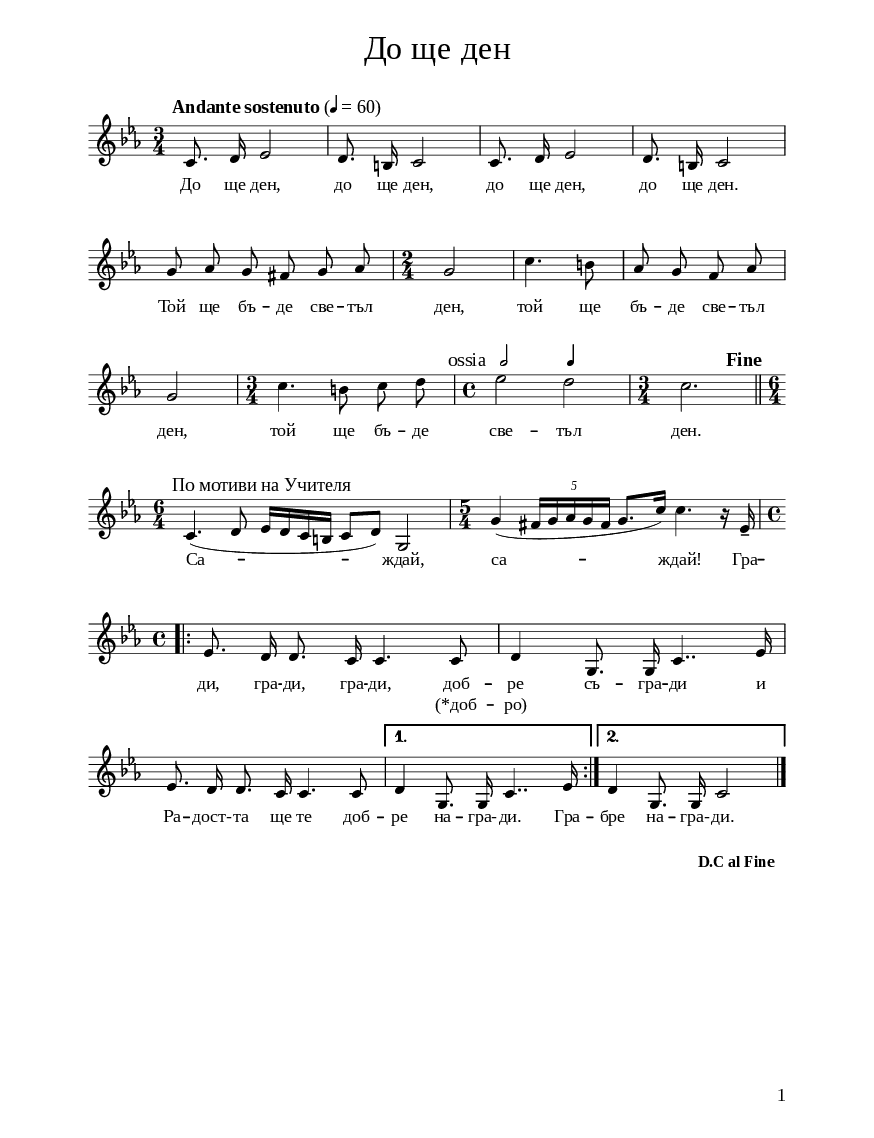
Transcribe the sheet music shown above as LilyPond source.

\version "2.24.2"

% include paper part and global functions
\include "include/globals.ily"

\bookpart {
  \label #'ref116
  \tocItem \markup "До ще ден"
  \include "include/bookpart-paper.ily"
  \score {
    \include "include/score-layout.ily"

    \new Voice \absolute {
      \clef treble
      \key c \minor
      \time 3/4
      \tempoFunc "Andante sostenuto" 4 "60"

      \autoBeamOff

      c'8. d'16 es'2 | d'8. b16 c'2 | c'8. d'16 es'2 |  d'8. b16 c'2 \break |

      g'8 as'8 g'8 fis'8 g'8 as'8 | \time 2/4  g'2 | c''4. b'8 | as'8 g'8 f'8 as'8 \break |

      g'2 | \time 3/4  c''4. b'8 c''8

      \tempo \markup {
        % make tempo note smaller
        \concat {
          \normal-text { "       ossia   "  }
          \fontsize #-4 \general-align #Y #DOWN \note {2} #0.8
          \normal-text { "             "  }
          \fontsize #-4 \general-align #Y #DOWN \note {4} #0.8
          "                                 Fine"
        }
      }

      d''8 | \time 4/4  es''2 d''2 | \time 3/4  | c''2. \bar "||" \break |

      \autoBeamOn

      \time 6/4  \tempo \markup {
        % make tempo note smaller
        \concat {
          \normal-text {"По мотиви на Учителя"}
        }
      } c'4. ( d'8 es'16 d'16 c'16 b16 c'8 d'8 ) g2 | \time 5/4  g'4 ( \once \override TupletBracket.stencil = ##f
      \times 4/5  {
        fis'16 g'16 as'16 g'16 fis'16
      } g'8. c''16 ) c''4. r16 es'16 -- \break |

      \autoBeamOff
      \time 4/4  \repeat volta 2 {
        es'8. d'16 d'8. c'16 c'4. c'8 | d'4 g8. g16 c'4.. es'16 \break |

        es'8. d'16 d'8. c'16 c'4. c'8 |
      }  \alternative {
        { d'4 g8. g16 c'4.. es'16 | }
        { d'4 g8. g16 c'2 }
      }
      \bar "|."
    }

    \addlyrics {
      До  ще
      ден,   до  ще   ден,   до  ще   ден,   до  ще   ден.
      Той   ще   бъ  --  де   све  --  тъл   ден,   той   ще   бъ  --
      де   све  --  тъл   ден,   той   ще   бъ  --  де   све  --  тъл
      ден.   Са  --  ждай,   са  --  ждай!   Гра  --  ди,   гра  --  ди,
      гра  --  ди,   доб  --  ре   съ  --  гра  --  ди   и   Ра  --
      "дост-"  --  та   ще   те   доб  --  ре   на  --  "гра-"  --  ди.   Гра
      --  бре   на  --  "гра-"  --  ди.
    }

    \addlyrics {
      \repeat unfold 43 { \skip 2 } (*доб -- ро)
    }

    \header {
      title = \titleFunc "До ще ден" "Do šte den"
    }

    \midi{}
  } % score


  \markup \dc-one "D.C al Fine"



} % bookpart
